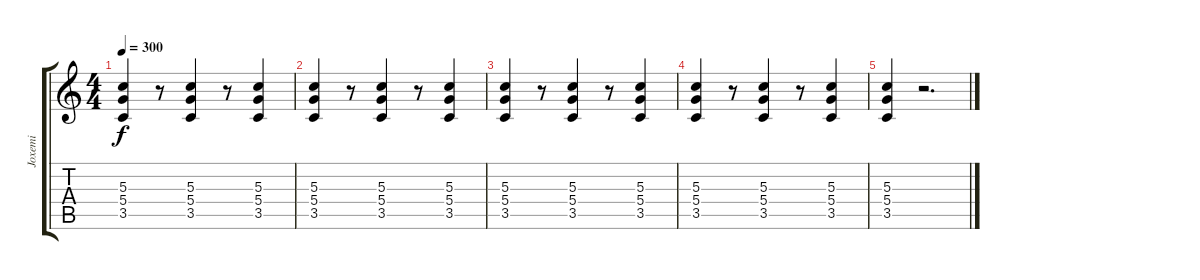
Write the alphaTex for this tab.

\track ("Joxemi" "Joxemi") {instrument distortionguitar}
\staff {score tabs}
\tuning (E4 B3 G3 D3 A2 E2) {hide}
\ts (4 4)
\tempo 300
\clef g2
\ks c
(5.3 5.4 3.5).4{dy f balance 8} r.8 (5.3 5.4 3.5).4 r.8 (5.3 5.4 3.5).4 |
(5.3 5.4 3.5).4 r.8 (5.3 5.4 3.5).4 r.8 (5.3 5.4 3.5).4 |
(5.3 5.4 3.5).4 r.8 (5.3 5.4 3.5).4 r.8 (5.3 5.4 3.5).4 |
(5.3 5.4 3.5).4 r.8 (5.3 5.4 3.5).4 r.8 (5.3 5.4 3.5).4 |
(5.3 5.4 3.5).4 r.2{d}
